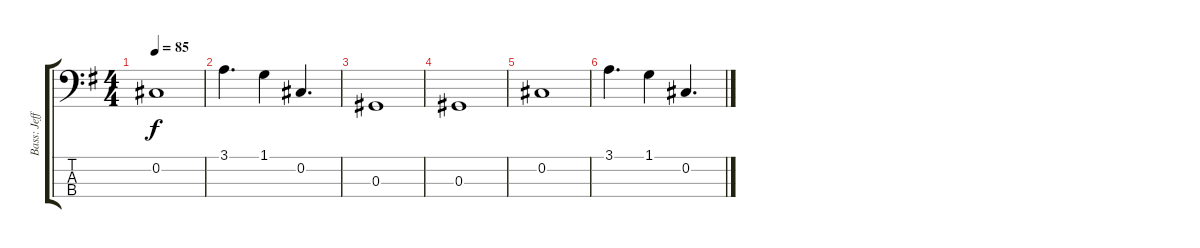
\track ("Bass: Jeff" "Bass: Jeff") {instrument synthbass2}
\staff {score tabs}
\tuning (Gb2 Db2 Ab1 Eb1) {hide}
\ts (4 4)
\tempo 85
\clef f4
\ks g
0.2.1{dy f} |
3.1.4{d} 1.1.4 0.2.4{d} |
0.3.1 |
0.3.1 |
0.2.1 |
3.1.4{d} 1.1.4 0.2.4{d}
